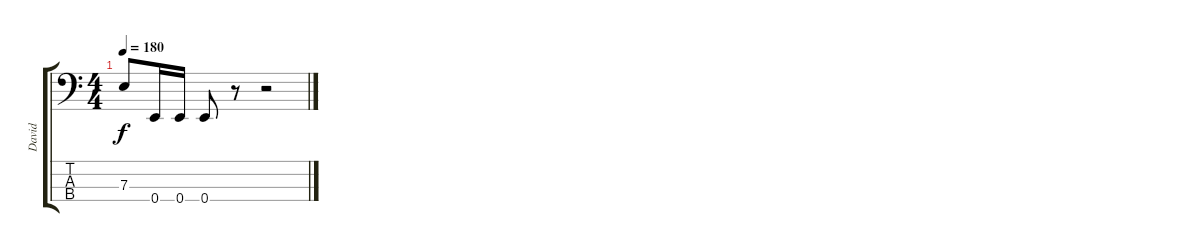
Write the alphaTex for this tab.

\track ("David" "David") {solo instrument electricbasspick}
\staff {score tabs}
\tuning (G2 D2 A1 E1) {hide}
\ts (4 4)
\tempo 180
\clef f4
\ks c
7.3.8{dy f} 0.4.16 0.4.16 0.4.8 r.8 r.2
